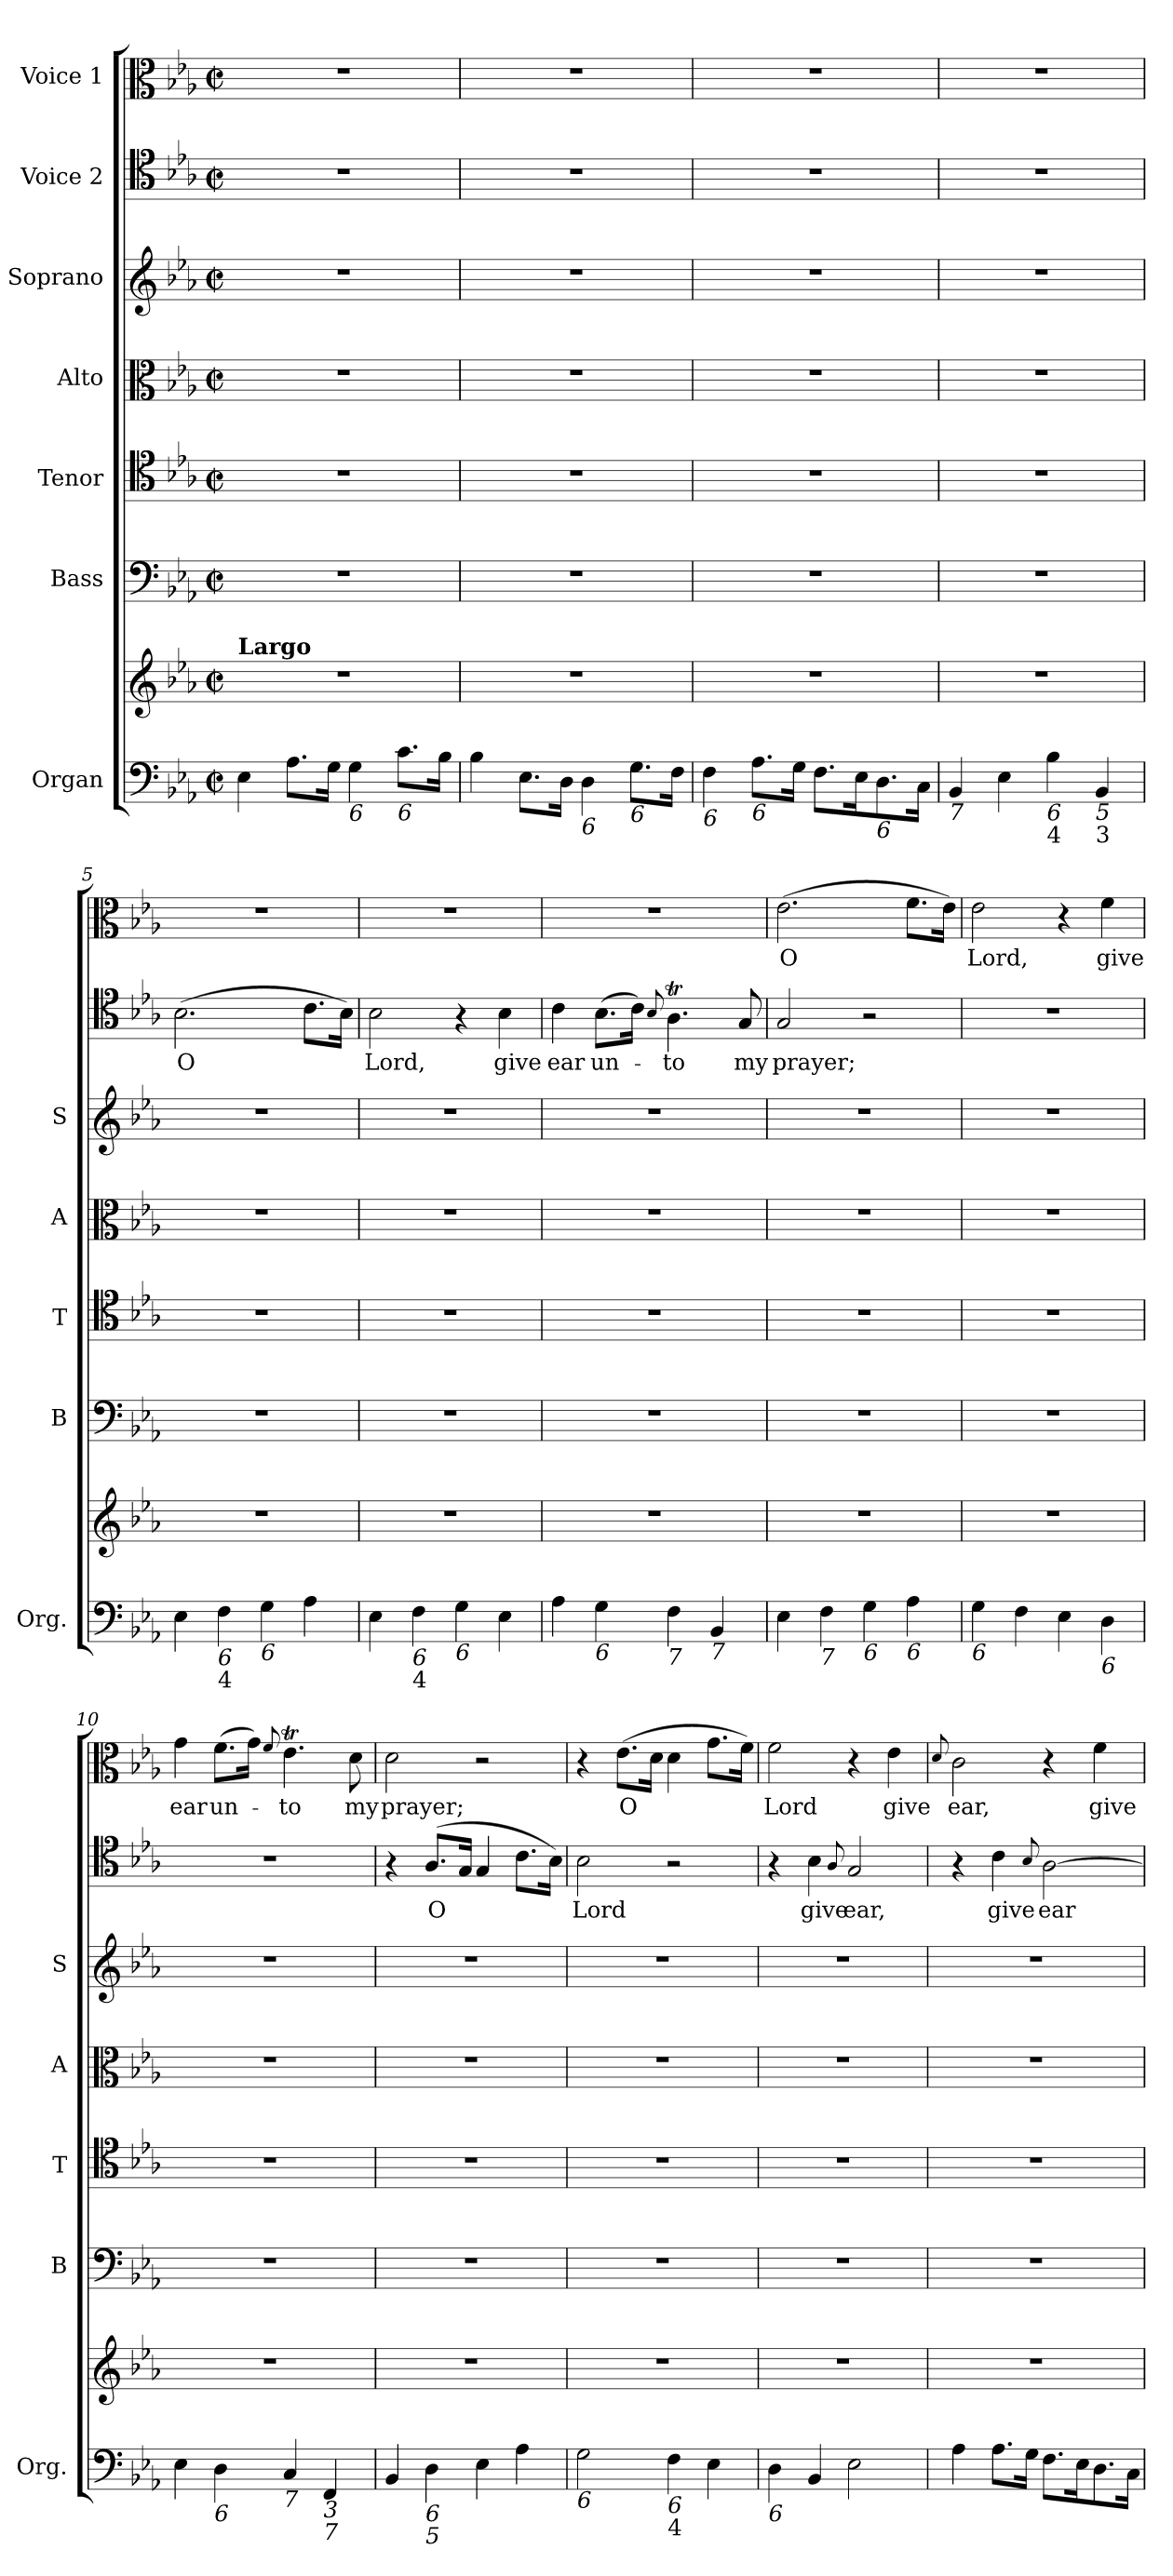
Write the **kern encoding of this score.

**kern	**kern	**kern	**kern	**kern	**kern	**kern	**text	**kern	**text
*part7	*part7	*part6	*part5	*part4	*part3	*part2	*part2	*part1	*part1
*staff8	*staff7	*staff6	*staff5	*staff4	*staff3	*staff2	*staff2	*staff1	*staff1
*I"Organ	*	*I"Bass	*I"Tenor	*I"Alto	*I"Soprano	*I"Voice 2	*	*I"Voice 1	*
*I'Org.	*	*I'B	*I'T	*I'A	*I'S	*	*	*	*
*clefF4	*clefG2	*clefF4	*clefC4	*clefC3	*clefG2	*clefC4	*	*clefC3	*
*k[b-e-a-]	*k[b-e-a-]	*k[b-e-a-]	*k[b-e-a-]	*k[b-e-a-]	*k[b-e-a-]	*k[b-e-a-]	*	*k[b-e-a-]	*
*E-:	*E-:	*E-:	*E-:	*E-:	*E-:	*E-:	*	*E-:	*
*M2/2	*M2/2	*M2/2	*M2/2	*M2/2	*M2/2	*M2/2	*	*M2/2	*
*met(c|)	*met(c|)	*met(c|)	*met(c|)	*met(c|)	*met(c|)	*met(c|)	*	*met(c|)	*
*MM70	*MM70	*MM70	*MM70	*MM70	*MM70	*MM70	*	*MM70	*
=1	=1	=1	=1	=1	=1	=1	=1	=1	=1
!	!LO:TX:a:B:t=Largo	!	!	!	!	!	!	!	!
4E-\	1r	1r	1r	1r	1r	1r	.	1r	.
8.A-\L	.	.	.	.	.	.	.	.	.
16G\Jk	.	.	.	.	.	.	.	.	.
!LO:TX:b:i:t=6	!	!	!	!	!	!	!	!	!
4G\	.	.	.	.	.	.	.	.	.
!LO:TX:b:i:t=6	!	!	!	!	!	!	!	!	!
8.c\L	.	.	.	.	.	.	.	.	.
16B-\Jk	.	.	.	.	.	.	.	.	.
=2	=2	=2	=2	=2	=2	=2	=2	=2	=2
4B-\	1r	1r	1r	1r	1r	1r	.	1r	.
8.E-\L	.	.	.	.	.	.	.	.	.
16D\Jk	.	.	.	.	.	.	.	.	.
!LO:TX:b:i:t=6	!	!	!	!	!	!	!	!	!
4D\	.	.	.	.	.	.	.	.	.
!LO:TX:b:i:t=6	!	!	!	!	!	!	!	!	!
8.G\L	.	.	.	.	.	.	.	.	.
16F\Jk	.	.	.	.	.	.	.	.	.
=3	=3	=3	=3	=3	=3	=3	=3	=3	=3
!LO:TX:b:i:t=6	!	!	!	!	!	!	!	!	!
4F\	1r	1r	1r	1r	1r	1r	.	1r	.
!LO:TX:b:i:t=6	!	!	!	!	!	!	!	!	!
8.A-\L	.	.	.	.	.	.	.	.	.
16G\Jk	.	.	.	.	.	.	.	.	.
8.F\L	.	.	.	.	.	.	.	.	.
16E-\k	.	.	.	.	.	.	.	.	.
!LO:TX:b:i:t=6	!	!	!	!	!	!	!	!	!
8.D\	.	.	.	.	.	.	.	.	.
16C\Jk	.	.	.	.	.	.	.	.	.
=4	=4	=4	=4	=4	=4	=4	=4	=4	=4
!LO:TX:b:i:t=7	!	!	!	!	!	!	!	!	!
4BB-/	1r	1r	1r	1r	1r	1r	.	1r	.
4E-\	.	.	.	.	.	.	.	.	.
!LO:TX:b:i:t=6	!	!	!	!	!	!	!	!	!
!LO:TX:b:t=4	!	!	!	!	!	!	!	!	!
4B-\	.	.	.	.	.	.	.	.	.
!LO:TX:b:i:t=5	!	!	!	!	!	!	!	!	!
!LO:TX:b:t=3	!	!	!	!	!	!	!	!	!
4BB-/	.	.	.	.	.	.	.	.	.
!!LO:LB:g=z
=5	=5	=5	=5	=5	=5	=5	=5	=5	=5
!	!	!	!	!	!	!	!LO:LY:b	!	!
4E-\	1r	1r	1r	1r	1r	(>2.B-\	O	1r	.
!LO:TX:b:i:t=6	!	!	!	!	!	!	!	!	!
!LO:TX:b:t=4	!	!	!	!	!	!	!	!	!
4F\	.	.	.	.	.	.	.	.	.
!LO:TX:b:i:t=6	!	!	!	!	!	!	!	!	!
4G\	.	.	.	.	.	.	.	.	.
4A-\	.	.	.	.	.	8.c\L	.	.	.
.	.	.	.	.	.	16B-\Jk)	.	.	.
=6	=6	=6	=6	=6	=6	=6	=6	=6	=6
!	!	!	!	!	!	!	!LO:LY:b	!	!
4E-\	1r	1r	1r	1r	1r	2B-\	Lord,	1r	.
!LO:TX:b:i:t=6	!	!	!	!	!	!	!	!	!
!LO:TX:b:t=4	!	!	!	!	!	!	!	!	!
4F\	.	.	.	.	.	.	.	.	.
!LO:TX:b:i:t=6	!	!	!	!	!	!	!	!	!
4G\	.	.	.	.	.	4r	.	.	.
!	!	!	!	!	!	!	!LO:LY:b	!	!
4E-\	.	.	.	.	.	4B-\	give	.	.
=7	=7	=7	=7	=7	=7	=7	=7	=7	=7
!	!	!	!	!	!	!	!LO:LY:b	!	!
4A-\	1r	1r	1r	1r	1r	4c\	ear	1r	.
!LO:TX:b:i:t=6	!	!	!	!	!	!	!	!	!
!	!	!	!	!	!	!	!LO:LY:b	!	!
4G\	.	.	.	.	.	(>8.B-\L	un-	.	.
.	.	.	.	.	.	16c\Jk)	.	.	.
.	.	.	.	.	.	8qqB-/	.	.	.
!LO:TX:b:i:t=7	!	!	!	!	!	!	!	!	!
!	!	!	!	!	!	!	!LO:LY:b	!	!
4F\	.	.	.	.	.	4.A-T\	-to	.	.
!LO:TX:b:i:t=7	!	!	!	!	!	!	!	!	!
4BB-/	.	.	.	.	.	.	.	.	.
!	!	!	!	!	!	!	!LO:LY:b	!	!
.	.	.	.	.	.	8G/	my	.	.
=8	=8	=8	=8	=8	=8	=8	=8	=8	=8
!	!	!	!	!	!	!	!LO:LY:b	!	!LO:LY:b
4E-\	1r	1r	1r	1r	1r	2G/	prayer;	(>2.e-\	O
!LO:TX:b:i:t=7	!	!	!	!	!	!	!	!	!
4F\	.	.	.	.	.	.	.	.	.
!LO:TX:b:i:t=6	!	!	!	!	!	!	!	!	!
4G\	.	.	.	.	.	2r	.	.	.
!LO:TX:b:i:t=6	!	!	!	!	!	!	!	!	!
4A-\	.	.	.	.	.	.	.	8.f\L	.
.	.	.	.	.	.	.	.	16e-\Jk)	.
=9	=9	=9	=9	=9	=9	=9	=9	=9	=9
!LO:TX:b:i:t=6	!	!	!	!	!	!	!	!	!
!	!	!	!	!	!	!	!	!	!LO:LY:b
4G\	1r	1r	1r	1r	1r	1r	.	2e-\	Lord,
4F\	.	.	.	.	.	.	.	.	.
4E-\	.	.	.	.	.	.	.	4r	.
!LO:TX:b:i:t=6	!	!	!	!	!	!	!	!	!
!	!	!	!	!	!	!	!	!	!LO:LY:b
4D\	.	.	.	.	.	.	.	4f\	give
=10	=10	=10	=10	=10	=10	=10	=10	=10	=10
!	!	!	!	!	!	!	!	!	!LO:LY:b
4E-\	1r	1r	1r	1r	1r	1r	.	4g\	ear
!LO:TX:b:i:t=6	!	!	!	!	!	!	!	!	!
!	!	!	!	!	!	!	!	!	!LO:LY:b
4D\	.	.	.	.	.	.	.	(>8.f\L	un-
.	.	.	.	.	.	.	.	16g\Jk)	.
.	.	.	.	.	.	.	.	8qqf/	.
!LO:TX:b:i:t=7	!	!	!	!	!	!	!	!	!
!	!	!	!	!	!	!	!	!	!LO:LY:b
4C/	.	.	.	.	.	.	.	4.e-T\	-to
!LO:TX:b:i:t=3	!	!	!	!	!	!	!	!	!
!LO:TX:b:i:t=7	!	!	!	!	!	!	!	!	!
4FF/	.	.	.	.	.	.	.	.	.
!	!	!	!	!	!	!	!	!	!LO:LY:b
.	.	.	.	.	.	.	.	8d\	my
!!LO:LB:g=z
=11	=11	=11	=11	=11	=11	=11	=11	=11	=11
!	!	!	!	!	!	!	!	!	!LO:LY:b
4BB-/	1r	1r	1r	1r	1r	4r	.	2d\	prayer;
!LO:TX:b:i:t=6	!	!	!	!	!	!	!	!	!
!LO:TX:b:i:t=5	!	!	!	!	!	!	!	!	!
!	!	!	!	!	!	!	!LO:LY:b	!	!
4D\	.	.	.	.	.	(>8.A-/L	O	.	.
.	.	.	.	.	.	16G/Jk	.	.	.
4E-\	.	.	.	.	.	4G/	.	2r	.
4A-\	.	.	.	.	.	8.c\L	.	.	.
.	.	.	.	.	.	16B-\Jk)	.	.	.
=12	=12	=12	=12	=12	=12	=12	=12	=12	=12
!LO:TX:b:i:t=6	!	!	!	!	!	!	!	!	!
!	!	!	!	!	!	!	!LO:LY:b	!	!
2G\	1r	1r	1r	1r	1r	2B-\	Lord	4r	.
!	!	!	!	!	!	!	!	!	!LO:LY:b
.	.	.	.	.	.	.	.	(>8.e-\L	O
.	.	.	.	.	.	.	.	16d\Jk	.
!LO:TX:b:i:t=6	!	!	!	!	!	!	!	!	!
!LO:TX:b:t=4	!	!	!	!	!	!	!	!	!
4F\	.	.	.	.	.	2r	.	4d\	.
4E-\	.	.	.	.	.	.	.	8.g\L	.
.	.	.	.	.	.	.	.	16f\Jk)	.
=13	=13	=13	=13	=13	=13	=13	=13	=13	=13
!LO:TX:b:i:t=6	!	!	!	!	!	!	!	!	!
!	!	!	!	!	!	!	!	!	!LO:LY:b
4D\	1r	1r	1r	1r	1r	4r	.	2f\	Lord
!	!	!	!	!	!	!	!LO:LY:b	!	!
4BB-/	.	.	.	.	.	4B-\	give	.	.
.	.	.	.	.	.	8qqA-/	.	.	.
!	!	!	!	!	!	!	!LO:LY:b	!	!
2E-\	.	.	.	.	.	2G/	ear,	4r	.
!	!	!	!	!	!	!	!	!	!LO:LY:b
.	.	.	.	.	.	.	.	4e-\	give
=14	=14	=14	=14	=14	=14	=14	=14	=14	=14
.	.	.	.	.	.	.	.	8qqd/	.
!	!	!	!	!	!	!	!	!	!LO:LY:b
4A-\	1r	1r	1r	1r	1r	4r	.	2c\	ear,
!	!	!	!	!	!	!	!LO:LY:b	!	!
8.A-\L	.	.	.	.	.	4c\	give	.	.
16G\Jk	.	.	.	.	.	.	.	.	.
.	.	.	.	.	.	8qqB-/	.	.	.
!	!	!	!	!	!	!	!LO:LY:b	!	!
8.F\L	.	.	.	.	.	[2A-\	ear	4r	.
16E-\k	.	.	.	.	.	.	.	.	.
!	!	!	!	!	!	!	!	!	!LO:LY:b
8.D\	.	.	.	.	.	.	.	4f\	give
16C\Jk	.	.	.	.	.	.	.	.	.
=	=	=	=	=	=	=	=	=	=
*-	*-	*-	*-	*-	*-	*-	*-	*-	*-
